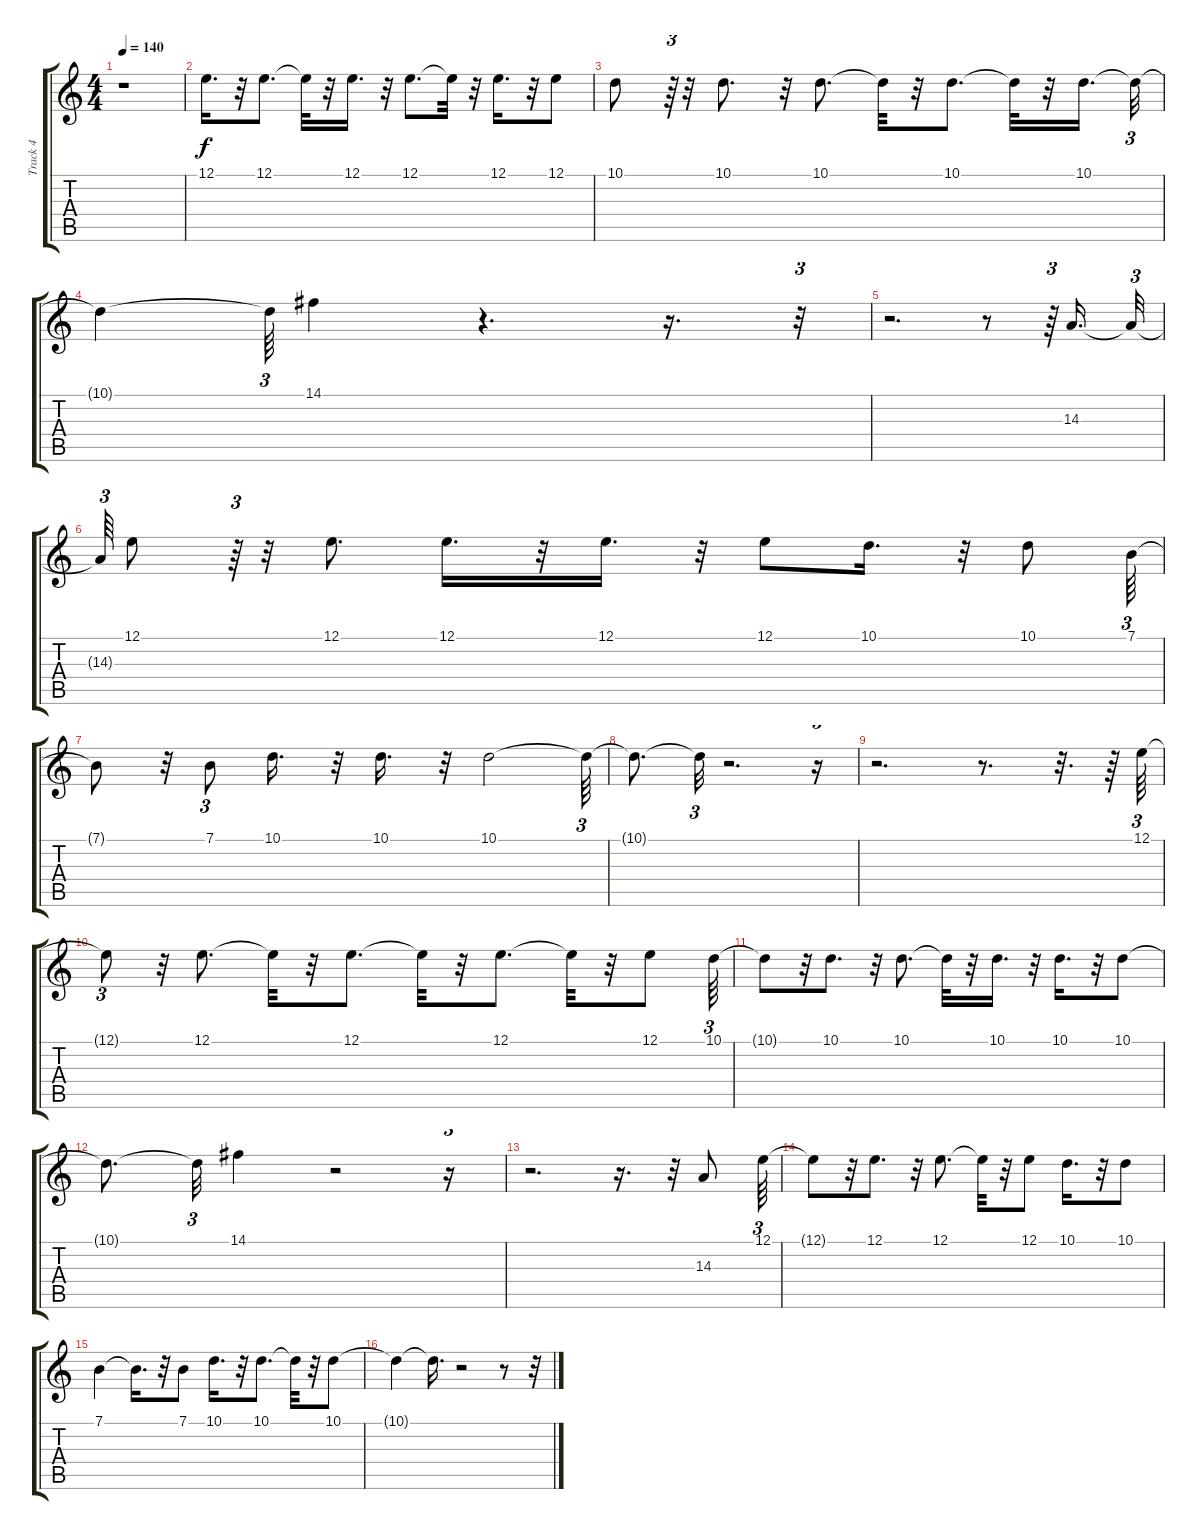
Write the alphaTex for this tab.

\track ("Track 4" "Track 4") {instrument voiceoohs}
\staff {score tabs}
\tuning (E4 B3 G3 D3 A2 E2) {hide}
\ts (4 4)
\tempo 140
\clef g2
\ks c
r.1{dy f} |
12.1.16{d} r.32 12.1.8{d} 12.1{t}.32 r.32 12.1.16{d} r.32 12.1.8{d} 12.1{t}.32 r.32 12.1.16{d} r.32 12.1.8 |
10.1.8 r.64{tu (3 2)} r.32 10.1.8{d} r.32 10.1.8{d} 10.1{t}.32 r.32 10.1.8{d} 10.1{t}.32 r.32 10.1.16{d} 10.1{t}.32{tu (3 2)} |
10.1{t}.4 10.1{t}.64{tu (3 2)} 14.1.4 r.4{d} r.16{d} r.32{tu (3 2)} |
r.2{d} r.8 r.64{tu (3 2)} 14.3.16{d} 14.3{t}.32{tu (3 2)} |
14.3{t}.64{tu (3 2)} 12.1.8 r.64{tu (3 2)} r.32 12.1.8{d} 12.1.16{d} r.32 12.1.16{d} r.32 12.1.8 10.1.16{d} r.32 10.1.8 7.1.64{tu (3 2)} |
7.1{t}.8 r.32 7.1.8{tu (3 2)} 10.1.16{d} r.32 10.1.16{d} r.32 10.1.2 10.1{t}.64{tu (3 2)} |
10.1{t}.8{d} 10.1{t}.32{tu (3 2)} r.2{d} r.16{tu (3 2)} |
r.2{d} r.8{d} r.32{d} r.64 12.1.64{tu (3 2)} |
12.1{t}.8{tu (3 2)} r.32 12.1.8{d} 12.1{t}.32 r.32 12.1.8{d} 12.1{t}.32 r.32 12.1.8{d} 12.1{t}.32 r.32 12.1.8 10.1.64{tu (3 2)} |
10.1{t}.8 r.32 10.1.8{d} r.32 10.1.8{d} 10.1{t}.32 r.32 10.1.16{d} r.32 10.1.16{d} r.32 10.1.8 |
10.1{t}.8{d} 10.1{t}.32{tu (3 2)} 14.1.4 r.2 r.16{tu (3 2)} |
r.2{d} r.16{d} r.32{tu (3 2)} 14.3.8 12.1.64{tu (3 2)} |
12.1{t}.8 r.32 12.1.8{d} r.32 12.1.8{d} 12.1{t}.32 r.32 12.1.8 10.1.16{d} r.32 10.1.8 |
7.1.4 7.1{t}.16{d} r.32 7.1.8 10.1.16{d} r.32 10.1.8{d} 10.1{t}.32 r.32 10.1.8 |
10.1{t}.4 10.1{t}.16{d} r.2 r.8 r.32
